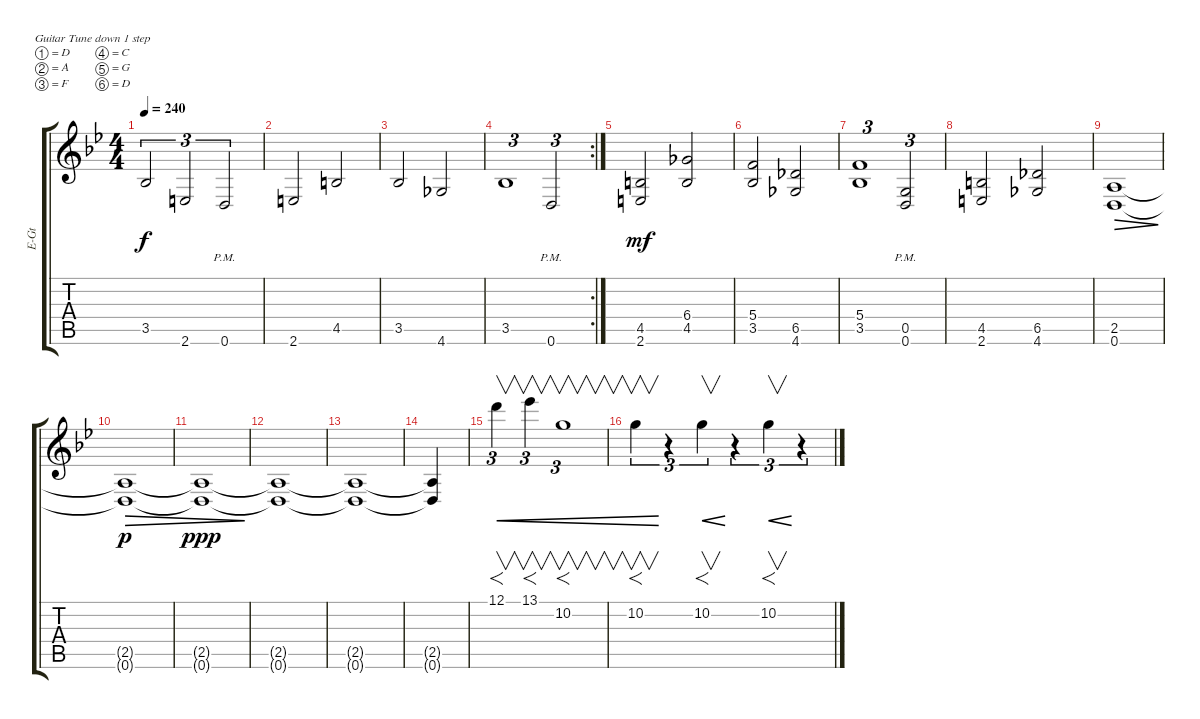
\defaultSystemsLayout 4
\bracketExtendMode groupsimilarinstruments
\otherSystemsTrackNameOrientation horizontal
\track ("Electric Guitar" "E-Gt") {instrument distortionguitar}
\staff {score tabs}
\tuning (D4 A3 F3 C3 G2 D2)
\ts (4 4)
\tempo 240
\clef g2
\ks bb
3.5{acc forcenatural}.2{tu (3 2) dy f beam Up} 2.6{acc #}.2{tu (3 2) beam Up} 0.6{pm acc forcenatural}.2{tu (3 2) beam Up} |
2.6{acc #}.2{beam Up} 4.5{acc #}.2{beam Up} |
3.5{acc forcenatural}.2{beam Up} 4.6{acc b}.2{beam Up} |
\rc 2
3.5{acc forcenatural}.1{tu (3 2) beam Up} 0.6{pm acc forcenatural}.2{tu (3 2) beam Up} |
(2.6{acc #} 4.5{acc #}).2{dy mf beam Up} (4.5{acc #} 6.4{acc b}).2{beam Up} |
(3.5{acc forcenatural} 5.4{acc forcenatural}).2{beam Up} (4.6{acc b} 6.5{acc b}).2{beam Up} |
(3.5{acc forcenatural} 5.4{acc forcenatural}).1{tu (3 2) beam Up} (0.6{pm acc forcenatural} 0.5{pm acc forcenatural}).2{tu (3 2) beam Up} |
(2.6{acc #} 4.5{acc #}).2{beam Up} (6.5{acc b} 4.6{acc b}).2{beam Up} |
(0.6{acc forcenatural} 2.5{acc forcenatural}).1{dec beam Up} |
(0.6{t acc forcenatural} 2.5{t acc forcenatural}).1{dec dy p beam Up} |
(0.6{t acc forcenatural} 2.5{t acc forcenatural}).1{dec dy ppp beam Up} |
(0.6{t acc forcenatural} 2.5{t acc forcenatural}).1{beam Up} |
(0.6{t acc forcenatural} 2.5{t acc forcenatural}).1{beam Up} |
(0.6{t acc forcenatural} 2.5{t acc forcenatural}).4{beam Up} |
12.1{acc forcenatural}.4{f v tu (3 2) cre beam Down} 13.1{acc forcenatural}.4{f v tu (3 2) cre beam Down} 10.2{acc forcenatural}.1{f v tu (3 2) cre beam Down} |
10.2{acc forcenatural}.4{f v tu (3 2) cre beam Down} r.4{tu (3 2) beam Down} 10.2{acc forcenatural}.4{f v tu (3 2) cre beam Down} r.4{tu (3 2) beam Down} 10.2{acc forcenatural}.4{f v tu (3 2) cre beam Down} r.4{tu (3 2) beam Down}
